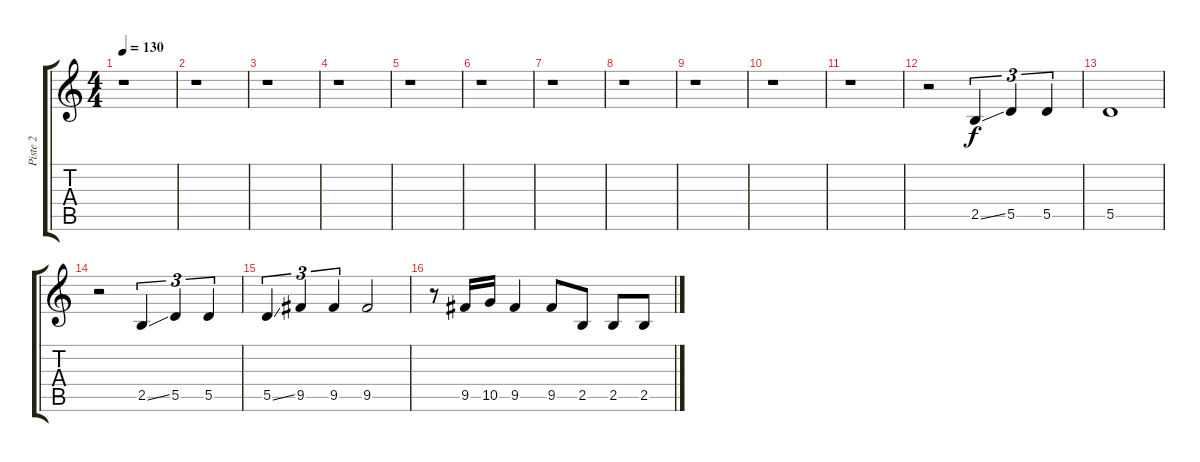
\track ("Piste 2" "Piste 2") {instrument acousticguitarsteel}
\staff {score tabs}
\tuning (E4 B3 G3 D3 A2 E2) {hide}
\ts (4 4)
\tempo 130
\clef g2
\ks c
r.1{dy f} |
r.1 |
r.1 |
r.1 |
r.1 |
r.1 |
r.1 |
r.1 |
r.1 |
r.1 |
r.1 |
r.2 2.5{ss}.4{tu (3 2)} 5.5.4{tu (3 2)} 5.5.4{tu (3 2)} |
5.5.1 |
r.2 2.5{ss}.4{tu (3 2)} 5.5.4{tu (3 2)} 5.5.4{tu (3 2)} |
5.5{ss}.4{tu (3 2)} 9.5.4{tu (3 2)} 9.5.4{tu (3 2)} 9.5.2 |
r.8 9.5.16 10.5.16 9.5.4 9.5.8 2.5.8 2.5.8 2.5.8
